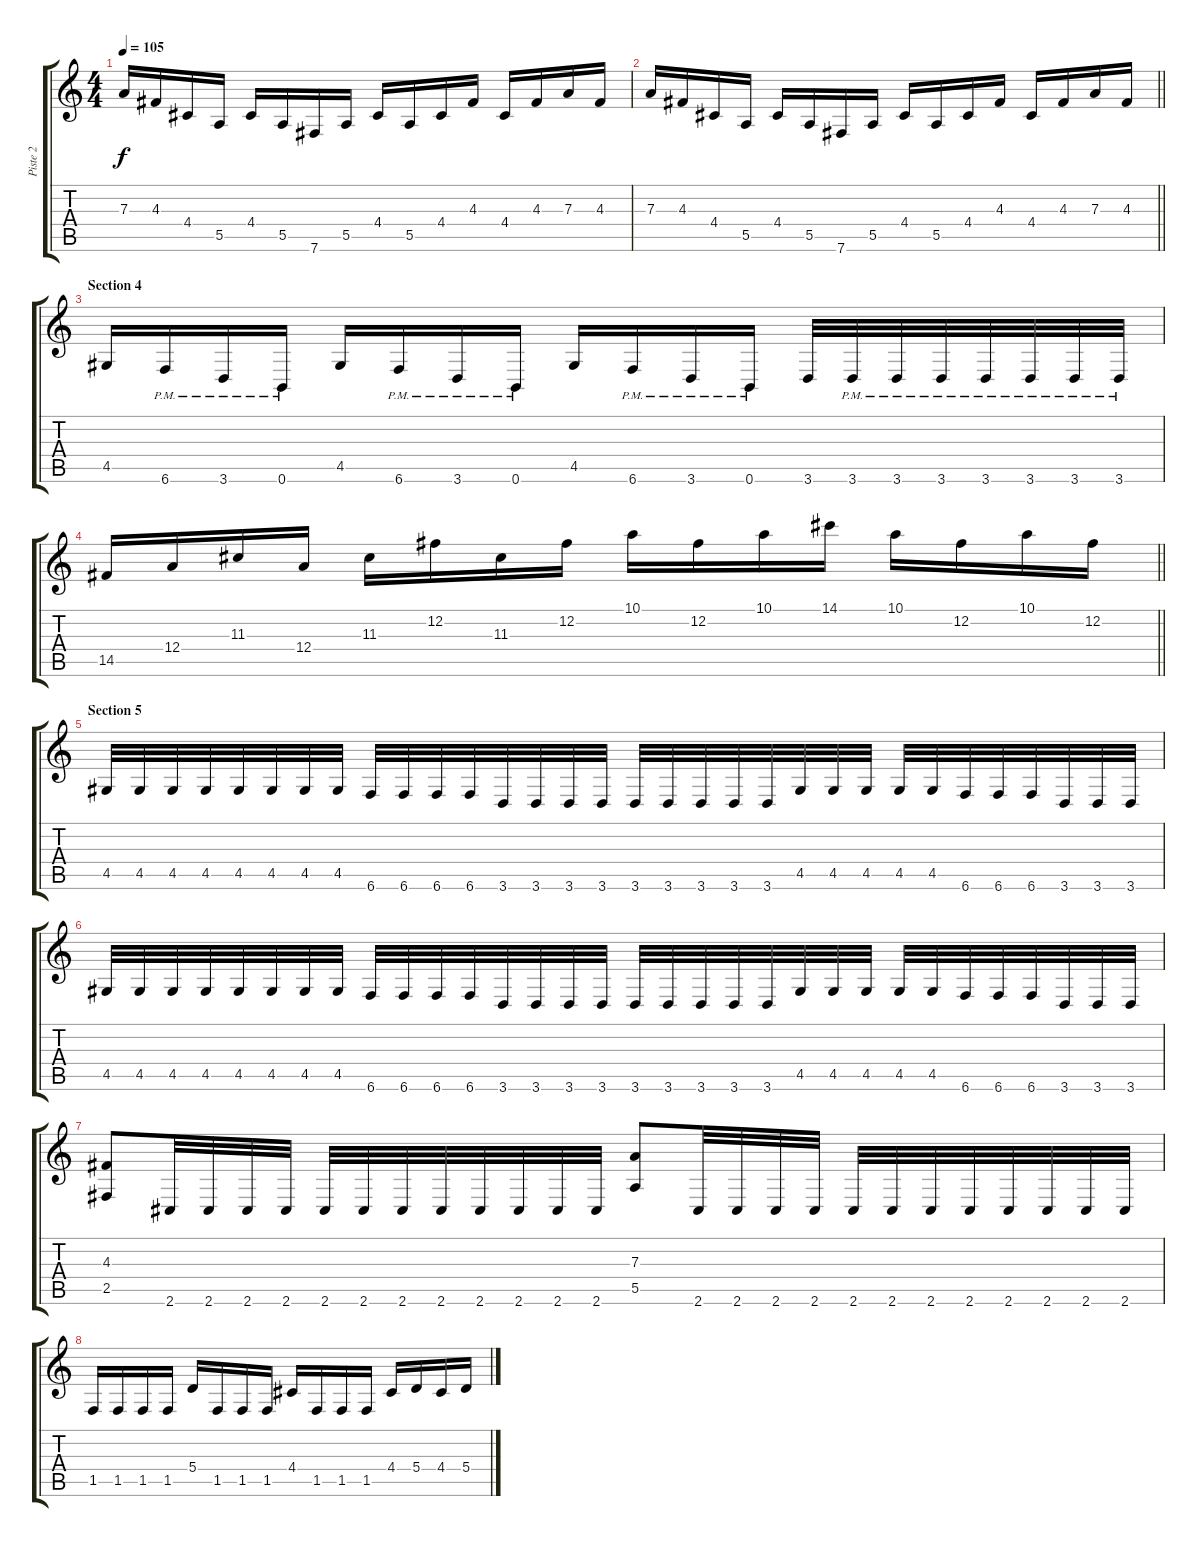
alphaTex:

\track ("Piste 2" "Piste 2") {instrument distortionguitar}
\staff {score tabs}
\tuning (B3 Gb3 D3 A2 E2 B1) {hide}
\ts (4 4)
\tempo 105
\clef g2
\ks c
7.3.16{dy f} 4.3.16 4.4.16 5.5.16 4.4.16 5.5.16 7.6.16 5.5.16 4.4.16 5.5.16 4.4.16 4.3.16 4.4.16 4.3.16 7.3.16 4.3.16 |
\barLineRight lightlight
7.3.16 4.3.16 4.4.16 5.5.16 4.4.16 5.5.16 7.6.16 5.5.16 4.4.16 5.5.16 4.4.16 4.3.16 4.4.16 4.3.16 7.3.16 4.3.16 |
\section ("" "Section 4")
4.5.16 6.6{pm}.16 3.6{pm}.16 0.6{pm}.16 4.5.16 6.6{pm}.16 3.6{pm}.16 0.6{pm}.16 4.5.16 6.6{pm}.16 3.6{pm}.16 0.6{pm}.16 3.6.32 3.6{pm}.32 3.6{pm}.32 3.6{pm}.32 3.6{pm}.32 3.6{pm}.32 3.6{pm}.32 3.6{pm}.32 |
\barLineRight lightlight
14.5.16 12.4.16 11.3.16 12.4.16 11.3.16 12.2.16 11.3.16 12.2.16 10.1.16 12.2.16 10.1.16 14.1.16 10.1.16 12.2.16 10.1.16 12.2.16 |
\section ("" "Section 5")
4.5.32 4.5.32 4.5.32 4.5.32 4.5.32 4.5.32 4.5.32 4.5.32 6.6.32 6.6.32 6.6.32 6.6.32 3.6.32 3.6.32 3.6.32 3.6.32 3.6.32 3.6.32 3.6.32 3.6.32 3.6.32 4.5.32 4.5.32 4.5.32 4.5.32 4.5.32 6.6.32 6.6.32 6.6.32 3.6.32 3.6.32 3.6.32 |
4.5.32 4.5.32 4.5.32 4.5.32 4.5.32 4.5.32 4.5.32 4.5.32 6.6.32 6.6.32 6.6.32 6.6.32 3.6.32 3.6.32 3.6.32 3.6.32 3.6.32 3.6.32 3.6.32 3.6.32 3.6.32 4.5.32 4.5.32 4.5.32 4.5.32 4.5.32 6.6.32 6.6.32 6.6.32 3.6.32 3.6.32 3.6.32 |
(4.3 2.5).8 2.6.32 2.6.32 2.6.32 2.6.32 2.6.32 2.6.32 2.6.32 2.6.32 2.6.32 2.6.32 2.6.32 2.6.32 (7.3 5.5).8 2.6.32 2.6.32 2.6.32 2.6.32 2.6.32 2.6.32 2.6.32 2.6.32 2.6.32 2.6.32 2.6.32 2.6.32 |
1.5.16 1.5.16 1.5.16 1.5.16 5.4.16 1.5.16 1.5.16 1.5.16 4.4.16 1.5.16 1.5.16 1.5.16 4.4.16 5.4.16 4.4.16 5.4.16
